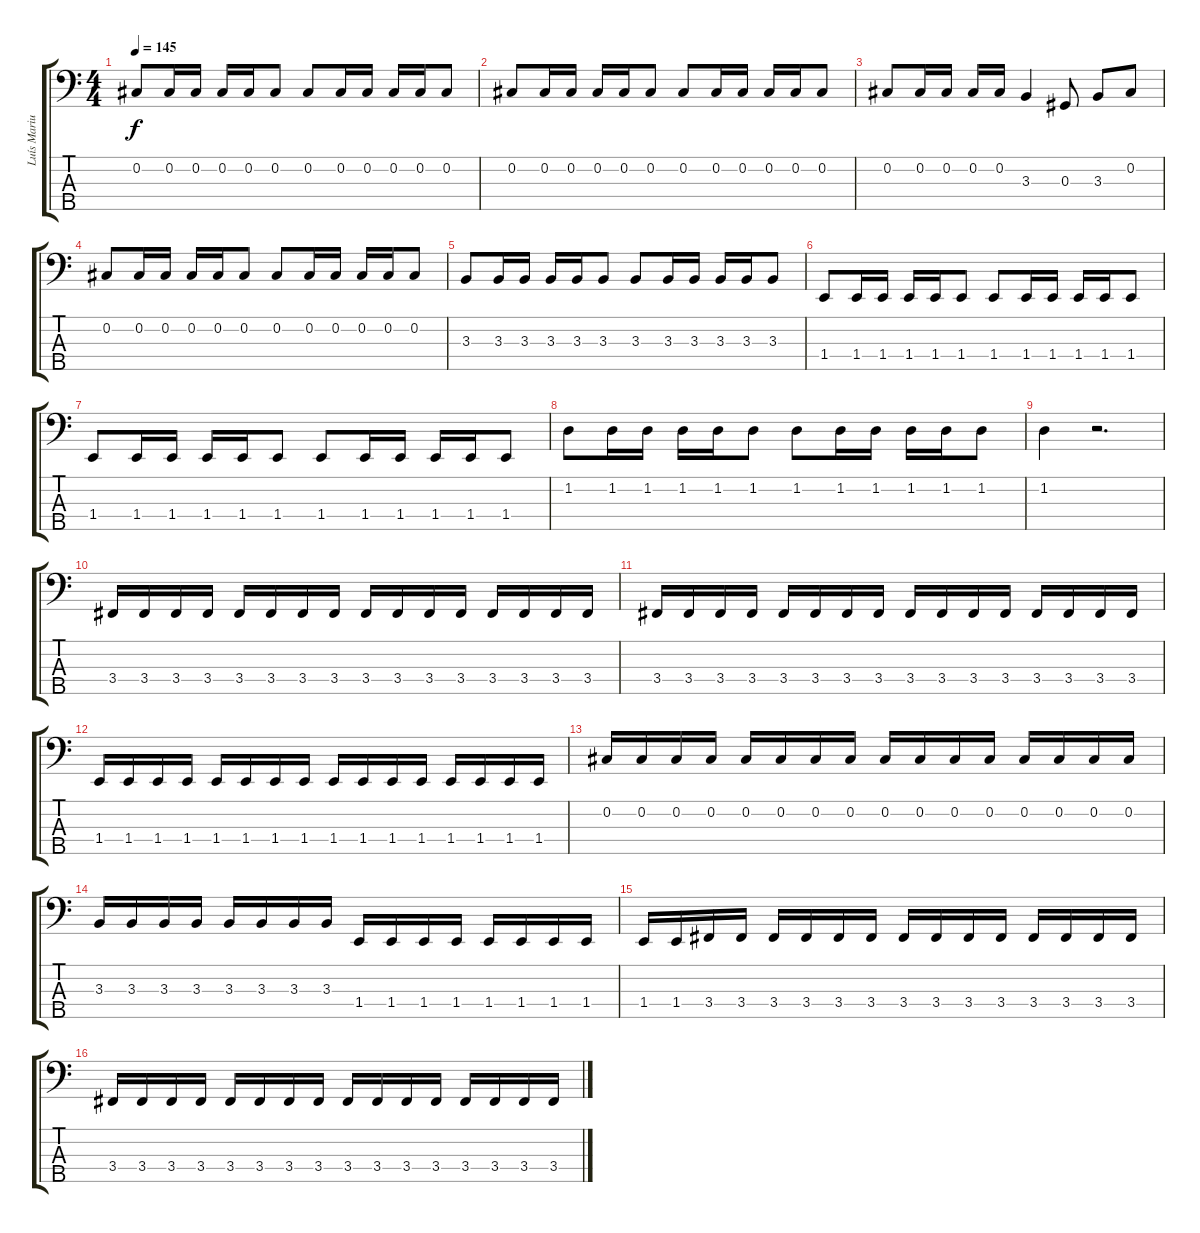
\track ("Luís Mariutti" "Luís Mariu") {instrument electricbassfinger}
\staff {score tabs}
\tuning (Gb2 Db2 Ab1 Eb1 Bb0) {hide}
\ts (4 4)
\tempo 145
\clef f4
\ks c
0.2.8{dy f} 0.2.16 0.2.16 0.2.16 0.2.16 0.2.8 0.2.8 0.2.16 0.2.16 0.2.16 0.2.16 0.2.8 |
0.2.8 0.2.16 0.2.16 0.2.16 0.2.16 0.2.8 0.2.8 0.2.16 0.2.16 0.2.16 0.2.16 0.2.8 |
0.2.8 0.2.16 0.2.16 0.2.16 0.2.16 3.3.4 0.3.8 3.3.8 0.2.8 |
0.2.8 0.2.16 0.2.16 0.2.16 0.2.16 0.2.8 0.2.8 0.2.16 0.2.16 0.2.16 0.2.16 0.2.8 |
3.3.8 3.3.16 3.3.16 3.3.16 3.3.16 3.3.8 3.3.8 3.3.16 3.3.16 3.3.16 3.3.16 3.3.8 |
1.4.8 1.4.16 1.4.16 1.4.16 1.4.16 1.4.8 1.4.8 1.4.16 1.4.16 1.4.16 1.4.16 1.4.8 |
1.4.8 1.4.16 1.4.16 1.4.16 1.4.16 1.4.8 1.4.8 1.4.16 1.4.16 1.4.16 1.4.16 1.4.8 |
1.2.8 1.2.16 1.2.16 1.2.16 1.2.16 1.2.8 1.2.8 1.2.16 1.2.16 1.2.16 1.2.16 1.2.8 |
1.2.4 r.2{d} |
3.4.16 3.4.16 3.4.16 3.4.16 3.4.16 3.4.16 3.4.16 3.4.16 3.4.16 3.4.16 3.4.16 3.4.16 3.4.16 3.4.16 3.4.16 3.4.16 |
3.4.16 3.4.16 3.4.16 3.4.16 3.4.16 3.4.16 3.4.16 3.4.16 3.4.16 3.4.16 3.4.16 3.4.16 3.4.16 3.4.16 3.4.16 3.4.16 |
1.4.16 1.4.16 1.4.16 1.4.16 1.4.16 1.4.16 1.4.16 1.4.16 1.4.16 1.4.16 1.4.16 1.4.16 1.4.16 1.4.16 1.4.16 1.4.16 |
0.2.16 0.2.16 0.2.16 0.2.16 0.2.16 0.2.16 0.2.16 0.2.16 0.2.16 0.2.16 0.2.16 0.2.16 0.2.16 0.2.16 0.2.16 0.2.16 |
3.3.16 3.3.16 3.3.16 3.3.16 3.3.16 3.3.16 3.3.16 3.3.16 1.4.16 1.4.16 1.4.16 1.4.16 1.4.16 1.4.16 1.4.16 1.4.16 |
1.4.16 1.4.16 3.4.16 3.4.16 3.4.16 3.4.16 3.4.16 3.4.16 3.4.16 3.4.16 3.4.16 3.4.16 3.4.16 3.4.16 3.4.16 3.4.16 |
3.4.16 3.4.16 3.4.16 3.4.16 3.4.16 3.4.16 3.4.16 3.4.16 3.4.16 3.4.16 3.4.16 3.4.16 3.4.16 3.4.16 3.4.16 3.4.16
